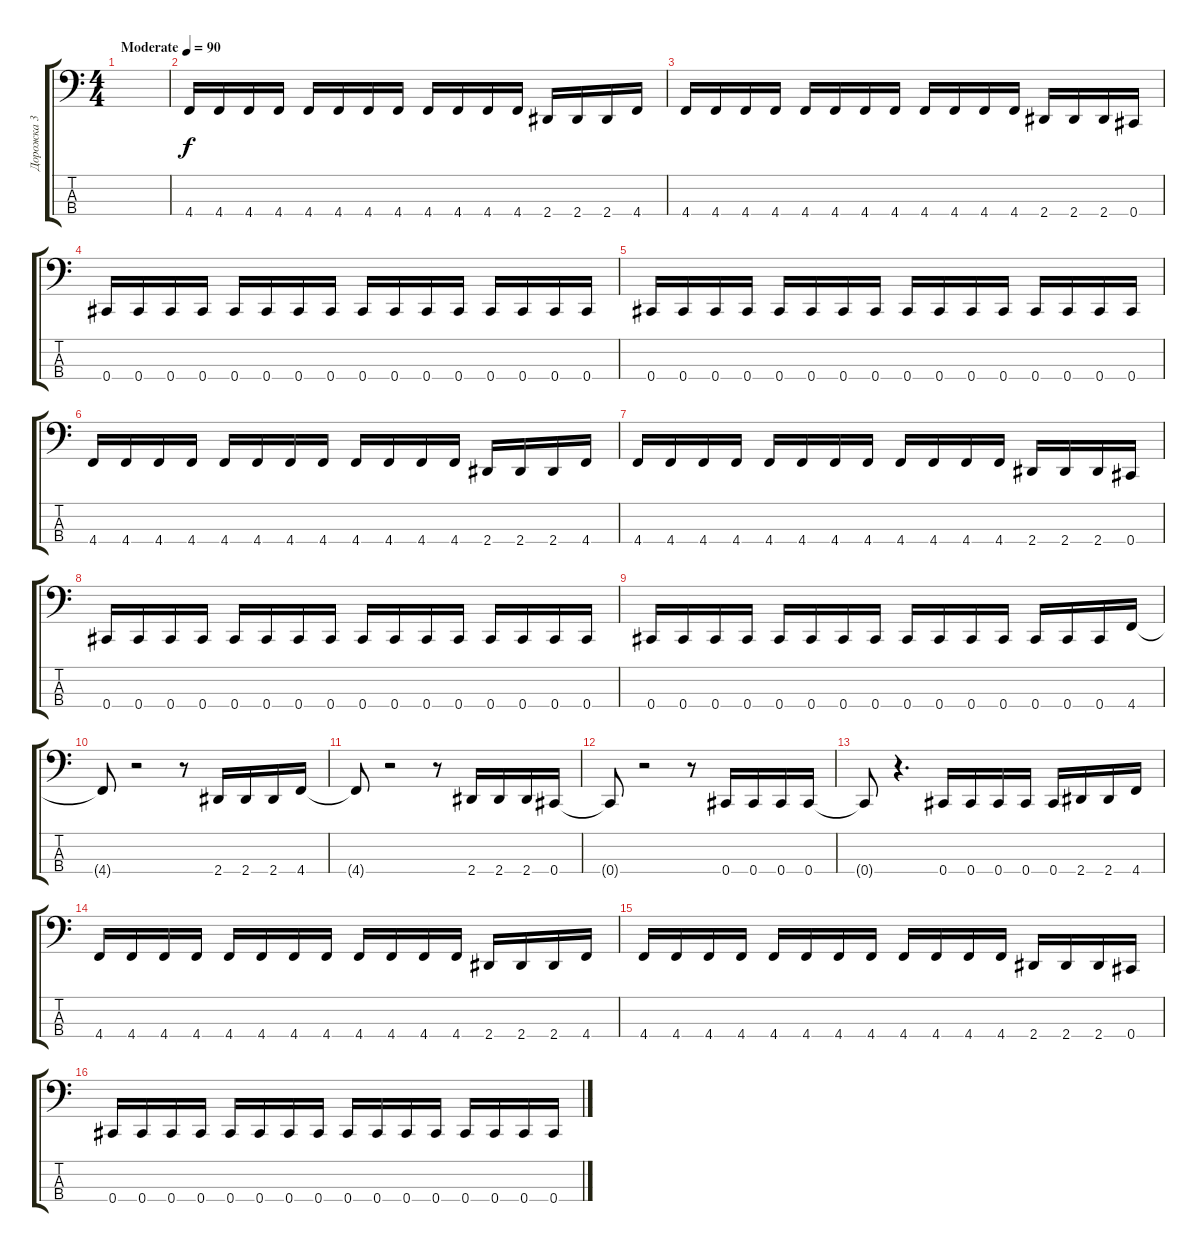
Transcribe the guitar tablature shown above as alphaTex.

\track ("Дорожка 3" "Дорожка 3") {instrument electricbassfinger}
\staff {score tabs}
\tuning (Gb2 Db2 Ab1 Db1) {hide}
\ts (4 4)
\tempo (90 "Moderate")
\clef f4
\ks c
|
4.4.16 4.4.16 4.4.16 4.4.16 4.4.16 4.4.16 4.4.16 4.4.16 4.4.16 4.4.16 4.4.16 4.4.16 2.4.16 2.4.16 2.4.16 4.4.16 |
4.4.16 4.4.16 4.4.16 4.4.16 4.4.16 4.4.16 4.4.16 4.4.16 4.4.16 4.4.16 4.4.16 4.4.16 2.4.16 2.4.16 2.4.16 0.4.16 |
0.4.16 0.4.16 0.4.16 0.4.16 0.4.16 0.4.16 0.4.16 0.4.16 0.4.16 0.4.16 0.4.16 0.4.16 0.4.16 0.4.16 0.4.16 0.4.16 |
0.4.16 0.4.16 0.4.16 0.4.16 0.4.16 0.4.16 0.4.16 0.4.16 0.4.16 0.4.16 0.4.16 0.4.16 0.4.16 0.4.16 0.4.16 0.4.16 |
4.4.16 4.4.16 4.4.16 4.4.16 4.4.16 4.4.16 4.4.16 4.4.16 4.4.16 4.4.16 4.4.16 4.4.16 2.4.16 2.4.16 2.4.16 4.4.16 |
4.4.16 4.4.16 4.4.16 4.4.16 4.4.16 4.4.16 4.4.16 4.4.16 4.4.16 4.4.16 4.4.16 4.4.16 2.4.16 2.4.16 2.4.16 0.4.16 |
0.4.16 0.4.16 0.4.16 0.4.16 0.4.16 0.4.16 0.4.16 0.4.16 0.4.16 0.4.16 0.4.16 0.4.16 0.4.16 0.4.16 0.4.16 0.4.16 |
0.4.16 0.4.16 0.4.16 0.4.16 0.4.16 0.4.16 0.4.16 0.4.16 0.4.16 0.4.16 0.4.16 0.4.16 0.4.16 0.4.16 0.4.16 4.4.16 |
4.4{t}.8 r.2 r.8 2.4.16 2.4.16 2.4.16 4.4.16 |
4.4{t}.8 r.2 r.8 2.4.16 2.4.16 2.4.16 0.4.16 |
0.4{t}.8 r.2 r.8 0.4.16 0.4.16 0.4.16 0.4.16 |
0.4{t}.8 r.4{d} 0.4.16 0.4.16 0.4.16 0.4.16 0.4.16 2.4.16 2.4.16 4.4.16 |
4.4.16 4.4.16 4.4.16 4.4.16 4.4.16 4.4.16 4.4.16 4.4.16 4.4.16 4.4.16 4.4.16 4.4.16 2.4.16 2.4.16 2.4.16 4.4.16 |
4.4.16 4.4.16 4.4.16 4.4.16 4.4.16 4.4.16 4.4.16 4.4.16 4.4.16 4.4.16 4.4.16 4.4.16 2.4.16 2.4.16 2.4.16 0.4.16 |
0.4.16 0.4.16 0.4.16 0.4.16 0.4.16 0.4.16 0.4.16 0.4.16 0.4.16 0.4.16 0.4.16 0.4.16 0.4.16 0.4.16 0.4.16 0.4.16
